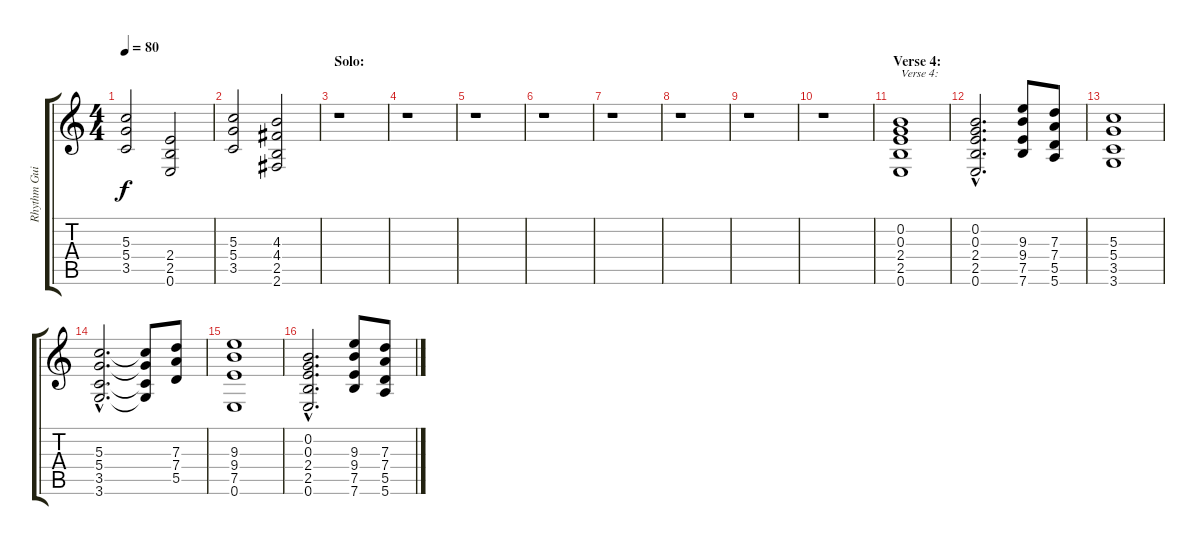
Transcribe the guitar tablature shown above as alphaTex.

\track ("Rhythm Guitar 2" "Rhythm Gui") {instrument overdrivenguitar}
\staff {score tabs}
\tuning (E4 B3 G3 D3 A2 E2) {hide}
\ts (4 4)
\tempo 80
\clef g2
\ks c
(5.3 5.4 3.5).2{dy f} (2.4 2.5 0.6).2 |
(5.3 5.4 3.5).2 (4.3 4.4 2.5 2.6).2 |
\section ("" "Solo:")
r.1 |
r.1 |
r.1 |
r.1 |
r.1 |
r.1 |
r.1 |
r.1 |
\section ("" "Verse 4:")
(0.2 0.3 2.4 2.5 0.6).1{txt "Verse 4:"} |
(0.2{hac} 0.3{hac} 2.4{hac} 2.5{hac} 0.6{hac}).2{d} (9.3 9.4 7.5 7.6).8 (7.3 7.4 5.5 5.6).8 |
(5.3 5.4 3.5 3.6).1 |
(5.3{hac} 5.4{hac} 3.5{hac} 3.6{hac}).2{d} (5.3{t} 5.4{t} 3.5{t} 3.6{t}).8 (7.3 7.4 5.5).8 |
(9.3 9.4 7.5 0.6).1 |
(0.2{hac} 0.3{hac} 2.4{hac} 2.5{hac} 0.6{hac}).2{d} (9.3 9.4 7.5 7.6).8 (7.3 7.4 5.5 5.6).8
